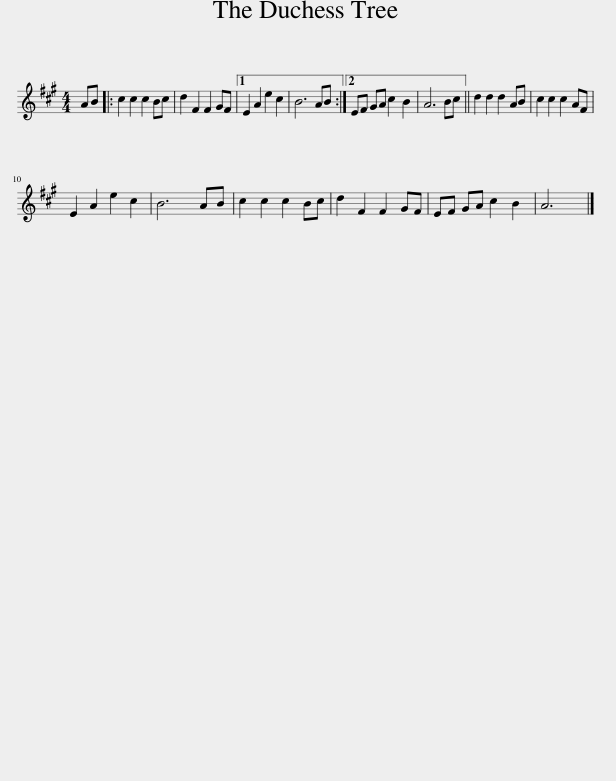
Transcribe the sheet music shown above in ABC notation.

X:1
L:1/8
M:4/4
I:linebreak $
K:A
V:1 treble
V:1
 AB |: c2 c2 c2 Bc | d2 F2 F2 GF |1 E2 A2 e2 c2 | B6 AB :|2 %5
 EF GA c2 B2 | A6 Bc || d2 d2 d2 AB | c2 c2 c2 AF |$ E2 A2 e2 c2 | %10
 B6 AB | c2 c2 c2 Bc | d2 F2 F2 GF | EF GA c2 B2 | A6 |] %15
